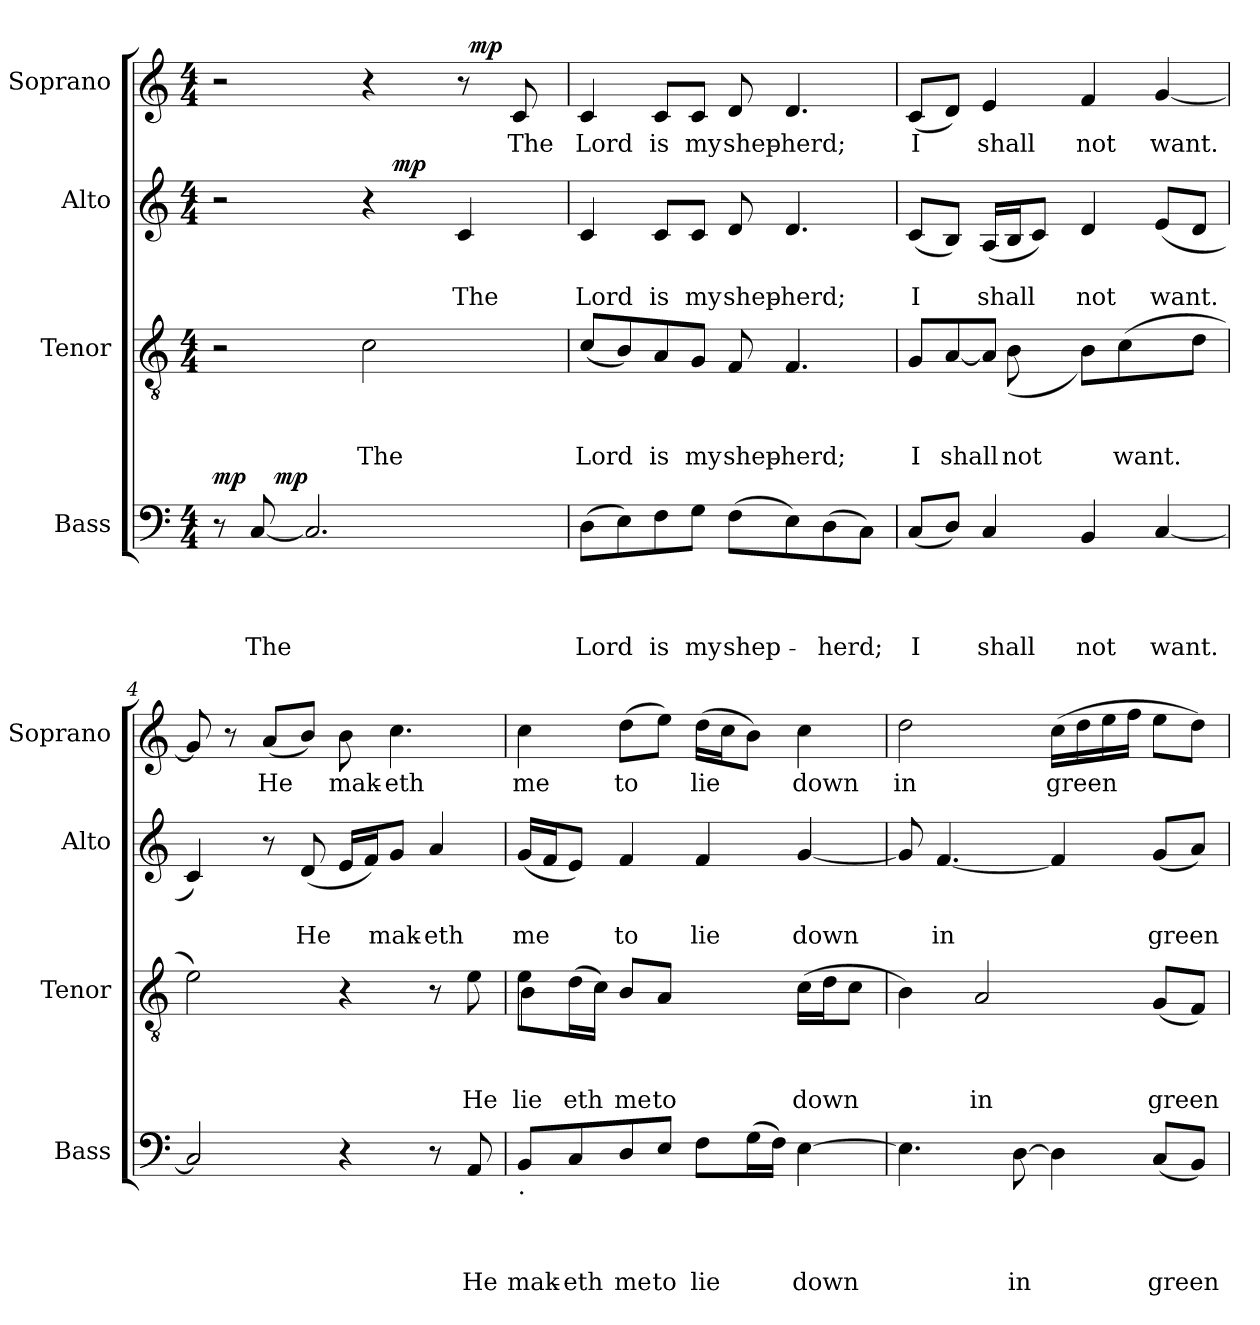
**kern	**text	**text	**text	**text	**dynam	**kern	**text	**text	**text	**kern	**text	**text	**dynam	**kern	**text	**dynam
*part4	*part4	*part4	*part4	*part4	*part4	*part3	*part3	*part3	*part3	*part2	*part2	*part2	*part2	*part1	*part1	*part1
*staff4	*staff4	*staff4	*staff4	*staff4	*staff4	*staff3	*staff3	*staff3	*staff3	*staff2	*staff2	*staff2	*staff2	*staff1	*staff1	*staff1
*I"Bass	*	*	*	*	*	*I"Tenor	*	*	*	*I"Alto	*	*	*	*I"Soprano	*	*
*I'Bass	*	*	*	*	*	*I'Tenor	*	*	*	*I'Alto	*	*	*	*I'Soprano	*	*
*clefF4	*	*	*	*	*	*clefGv2	*	*	*	*clefG2	*	*	*	*clefG2	*	*
*k[]	*	*	*	*	*	*k[]	*	*	*	*k[]	*	*	*	*k[]	*	*
*C:	*	*	*	*	*	*C:	*	*	*	*C:	*	*	*	*C:	*	*
*M4/4	*	*	*	*	*	*M4/4	*	*	*	*M4/4	*	*	*	*M4/4	*	*
=1	=1	=1	=1	=1	=1	=1	=1	=1	=1	=1	=1	=1	=1	=1	=1	=1
!	!	!	!	!	!	!	!	!	!	!	!	!	!	!LO:TX:a:t=Grave in slow	!	!
!	!	!	!	!	!LO:DY:b	!	!	!	!	!	!	!	!	!	!	!
*^	*	*	*	*	*	*	*	*	*	*^	*	*	*	*^	*	*
8r	8.ryy	.	.	.	.	mp	2r	.	.	.	2r	2ryy	.	.	.	2r	3%2ryy	.	.
!	!	!	!	!	!LO:LY:b	!	!	!	!	!	!	!	!	!	!	!	!	!	!
[<8C/	.	.	.	.	The	.	.	.	.	.	.	.	.	.	.	.	.	.	.
!	!	!	!	!	!	!LO:DY:a	!	!	!	!	!	!	!	!	!	!	!	!	!
.	2ryy	.	.	.	.	mp	.	.	.	.	.	.	.	.	.	.	.	.	.
2.C/]	.	.	.	.	.	.	.	.	.	.	.	.	.	.	.	.	.	.	.
!	!	!	!	!	!	!	!	!	!	!LO:LY:b	!	!	!	!	!	!	!	!	!
.	.	.	.	.	.	.	2c\	.	.	The	4r	16.ryy	.	.	.	4r	.	.	.
!	!	!	!	!	!	!	!	!	!	!	!	!	!	!	!LO:DY:b	!	!	!	!
.	.	.	.	.	.	.	.	.	.	.	.	4ryy	.	.	mp	.	.	.	.
.	.	.	.	.	.	.	.	.	.	.	.	.	.	.	.	.	12ryy	.	.
.	4ryy	.	.	.	.	.	.	.	.	.	.	.	.	.	.	.	.	.	.
!	!	!	!	!	!	!	!	!	!	!	!	!	!	!LO:LY:b	!	!	!	!	!
.	.	.	.	.	.	.	.	.	.	.	4c/	.	.	The	.	8r	48ryy	.	.
!	!	!	!	!	!	!	!	!	!	!	!	!	!	!	!	!	!	!	!LO:DY:b
.	.	.	.	.	.	.	.	.	.	.	.	.	.	.	.	.	6ryy	.	mp
.	.	.	.	.	.	.	.	.	.	.	.	8ryy	.	.	.	.	.	.	.
!	!	!	!	!	!	!	!	!	!	!	!	!	!	!	!	!	!	!LO:LY:b	!
.	.	.	.	.	.	.	.	.	.	.	.	.	.	.	.	8c/	.	The	.
.	16ryy	.	.	.	.	.	.	.	.	.	.	.	.	.	.	.	24.ryy	.	.
.	.	.	.	.	.	.	.	.	.	.	.	32ryy	.	.	.	.	.	.	.
=2	=2	=2	=2	=2	=2	=2	=2	=2	=2	=2	=2	=2	=2	=2	=2	=2	=2	=2	=2
!	!	!	!	!	!LO:LY:b	!	!	!	!	!LO:LY:b	!	!	!	!LO:LY:b	!	!	!	!LO:LY:b	!
*	*	*	*	*	*	*	*	*	*	*	*v	*v	*	*	*	*	*	*	*
*v	*v	*	*	*	*	*	*	*	*	*	*	*	*	*	*v	*v	*	*
(>8D\L	.	.	.	Lord	.	(<8c/L	.	.	Lord	4c/	.	Lord	.	4c/	Lord	.
8E\)	.	.	.	.	.	8B/)	.	.	.	.	.	.	.	.	.	.
!	!	!	!	!LO:LY:b:rj	!	!	!	!	!LO:LY:b	!	!	!LO:LY:b	!	!	!LO:LY:b	!
8F\	.	.	.	is	.	8A/	.	.	is	8c/L	.	is	.	8c/L	is	.
!	!	!	!	!LO:LY:b	!	!	!	!	!LO:LY:b	!	!	!LO:LY:b	!	!	!LO:LY:b	!
8G\J	.	.	.	my	.	8G/J	.	.	my	8c/J	.	my	.	8c/J	my	.
!	!	!	!	!LO:LY:b	!	!	!	!	!LO:LY:b	!	!	!LO:LY:b	!	!	!LO:LY:b	!
(>8F\L	.	.	.	shep-	.	8F/	.	.	shep-	8d/	.	shep-	.	8d/	shep-	.
!	!	!	!	!	!	!	!	!	!LO:LY:b	!	!	!LO:LY:b	!	!	!LO:LY:b	!
8E\)	.	.	.	.	.	4.F/	.	.	-herd;	4.d/	.	-herd;	.	4.d/	-herd;	.
!	!	!	!	!LO:LY:b	!	!	!	!	!	!	!	!	!	!	!	!
(>8D\	.	.	.	-herd;	.	.	.	.	.	.	.	.	.	.	.	.
8C\J)	.	.	.	.	.	.	.	.	.	.	.	.	.	.	.	.
=3	=3	=3	=3	=3	=3	=3	=3	=3	=3	=3	=3	=3	=3	=3	=3	=3
!	!	!	!	!LO:LY:b:rj	!	!	!	!	!LO:LY:b:rj	!	!	!LO:LY:b:rj	!	!	!LO:LY:b:rj	!
*	*	*	*	*	*	*^	*	*	*	*	*	*	*	*	*	*
(<8C/L	.	.	.	I	.	8G/L	4ryy	.	.	I	(<8c/L	.	I	.	(<8c</L	I	.
!	!	!	!	!	!	!	!	!	!	!LO:LY:b	!	!	!	!	!	!	!
8D/J)	.	.	.	.	.	[<8A/	.	.	.	shall	8B/J)	.	.	.	8d/J)	.	.
!	!	!	!	!LO:LY:b	!	!	!	!	!	!	!	!	!LO:LY:b	!	!	!LO:LY:b	!
4C/	.	.	.	shall	.	8A/J]	16ryy	.	.	.	(<16A/LL	.	shall	.	4e/	shall	.
!	!	!	!	!	!	!	!	!	!	!LO:LY:b	!	!	!	!	!	!	!
.	.	.	.	.	.	.	(<8B\	.	.	not	16B/J	.	.	.	.	.	.
.	.	.	.	.	.	2ryy	.	.	.	.	8c/J)	.	.	.	.	.	.
.	.	.	.	.	.	.	16ryy	.	.	.	.	.	.	.	.	.	.
!	!	!	!	!LO:LY:b	!	!	!	!	!	!	!	!	!LO:LY:b	!	!	!LO:LY:b	!
4BB/	.	.	.	not	.	.	8B\L)	.	.	.	4d/	.	not	.	4f/	not	.
!	!	!	!	!	!	!	!	!	!	!LO:LY:b	!	!	!	!	!	!	!
.	.	.	.	.	.	.	(>8c\	.	.	want.	.	.	.	.	.	.	.
!	!	!	!	!LO:LY:b	!	!	!	!	!	!	!	!	!LO:LY:b	!	!	!LO:LY:b	!
[<4C/	.	.	.	want.	.	.	8ryy	.	.	.	(<8e/L	.	want.	.	[<4g/	want.	.
.	.	.	.	.	.	8ryy	8d\J	.	.	.	8d/J	.	.	.	.	.	.
*	*	*	*	*	*	*v	*v	*	*	*	*	*	*	*	*	*	*
=4	=4	=4	=4	=4	=4	=4	=4	=4	=4	=4	=4	=4	=4	=4	=4	=4
2C/]	.	.	.	.	.	2e\)	.	.	.	4c/)	.	.	.	8g</]	.	.
.	.	.	.	.	.	.	.	.	.	.	.	.	.	8r	.	.
!	!	!	!	!	!	!	!	!	!	!	!	!	!	!	!LO:LY:b	!
.	.	.	.	.	.	.	.	.	.	8r	.	.	.	(<8a/L	He	.
!	!	!	!	!	!	!	!	!	!	!	!	!LO:LY:b	!	!	!	!
.	.	.	.	.	.	.	.	.	.	(<8d/	.	He	.	8b/J)	.	.
!	!	!	!	!	!	!	!	!	!	!	!	!	!	!	!LO:LY:b	!
4r	.	.	.	.	.	4r	.	.	.	16e/LL	.	.	.	8b\	mak-	.
.	.	.	.	.	.	.	.	.	.	16f/J)	.	.	.	.	.	.
!	!	!	!	!	!	!	!	!	!	!	!	!LO:LY:b	!	!	!LO:LY:b	!
.	.	.	.	.	.	.	.	.	.	8g/J	.	mak-	.	4.cc\	-eth	.
!	!	!	!	!	!	!	!	!	!	!	!	!LO:LY:b	!	!	!	!
8r	.	.	.	.	.	8r	.	.	.	4a/	.	-eth	.	.	.	.
!	!	!	!	!LO:LY:b	!	!	!	!	!LO:LY:b	!	!	!	!	!	!	!
8AA/	.	.	.	He	.	8e\	.	.	He	.	.	.	.	.	.	.
!!LO:LB:g=z
=5	=5	=5	=5	=5	=5	=5	=5	=5	=5	=5	=5	=5	=5	=5	=5	=5
!LO:TX:b:t=.	!	!	!	!	!	!	!	!	!	!	!	!	!	!	!	!
!	!	!	!	!LO:LY:b	!	!	!	!	!LO:LY:b	!	!	!	!	!	!	!
*	*	*	*	*	*	*^	*	*	*	*	*	*	*	*	*	*
!	!	!	!	!	!	!	!	!	!	!LO:LY:b:rj	!	!	!LO:LY:b	!	!	!LO:LY:b	!
8BB/L	.	.	.	mak-	.	8e\L	4B\	.	.	lie	(<16g/LL	.	me	.	4cc\	me	.
.	.	.	.	.	.	.	.	.	.	.	16f/J	.	.	.	.	.	.
!	!	!	!	!LO:LY:b	!	!	!	!	!	!LO:LY:b	!	!	!	!	!	!	!
8C/	.	.	.	-eth	.	(>16d\L	.	.	.	-eth	8e/J)	.	.	.	.	.	.
.	.	.	.	.	.	16c\JJ)	.	.	.	.	.	.	.	.	.	.	.
!	!	!	!	!LO:LY:b	!	!	!	!	!	!LO:LY:b	!	!	!LO:LY:b	!	!	!LO:LY:b	!
8D/	.	.	.	me	.	8B/L	2ryy	.	.	me	4f/	.	to	.	(>8dd\L	to	.
!	!	!	!	!LO:LY:b	!	!	!	!	!	!LO:LY:b:rj	!	!	!	!	!	!	!
8E/J	.	.	.	to	.	8A/J	.	.	.	to	.	.	.	.	8ee\J)	.	.
!	!	!	!	!LO:LY:b	!	!	!	!	!	!	!	!	!LO:LY:b	!	!	!LO:LY:b	!
8F\L	.	.	.	lie	.	2ryy	.	.	.	.	4f/	.	lie	.	(>16dd\LL	lie	.
.	.	.	.	.	.	.	.	.	.	.	.	.	.	.	16cc\J	.	.
(>16G\L	.	.	.	.	.	.	.	.	.	.	.	.	.	.	8b\J)	.	.
16F\JJ)	.	.	.	.	.	.	.	.	.	.	.	.	.	.	.	.	.
!	!	!	!	!LO:LY:b	!	!	!	!	!	!LO:LY:b	!	!	!LO:LY:b	!	!	!LO:LY:b	!
[>4E\	.	.	.	down	.	.	(>16c\LL	.	.	down	[<4g/	.	down	.	4cc\	down	.
.	.	.	.	.	.	.	16d\J	.	.	.	.	.	.	.	.	.	.
.	.	.	.	.	.	.	8c\J	.	.	.	.	.	.	.	.	.	.
=6	=6	=6	=6	=6	=6	=6	=6	=6	=6	=6	=6	=6	=6	=6	=6	=6	=6
!	!	!	!	!	!	!	!	!	!	!	!	!	!	!	!	!LO:LY:b	!
*	*	*	*	*	*	*v	*v	*	*	*	*	*	*	*	*	*	*
4.E\]	.	.	.	.	.	4B\)	.	.	.	8g/]	.	.	.	2dd>\	in	.
!	!	!	!	!	!	!	!	!	!	!	!	!LO:LY:b	!	!	!	!
.	.	.	.	.	.	.	.	.	.	[<4.f/	.	in	.	.	.	.
!	!	!	!	!	!	!	!	!	!LO:LY:b	!	!	!	!	!	!	!
.	.	.	.	.	.	2A/	.	.	in	.	.	.	.	.	.	.
!	!	!	!	!LO:LY:b	!	!	!	!	!	!	!	!	!	!	!	!
[>8D\	.	.	.	in	.	.	.	.	.	.	.	.	.	.	.	.
!	!	!	!	!	!	!	!	!	!	!	!	!	!	!	!LO:LY:b	!
4D\]	.	.	.	.	.	.	.	.	.	4f/]	.	.	.	(>16cc\LL	green	.
.	.	.	.	.	.	.	.	.	.	.	.	.	.	16dd\	.	.
.	.	.	.	.	.	.	.	.	.	.	.	.	.	16ee\	.	.
.	.	.	.	.	.	.	.	.	.	.	.	.	.	16ff\JJ	.	.
!	!	!	!	!LO:LY:b	!	!	!	!	!LO:LY:b	!	!	!LO:LY:b	!	!	!	!
(<8C/L	.	.	.	green	.	(<8G/L	.	.	green	(<8g/L	.	green	.	8ee\L	.	.
8BB/J)	.	.	.	.	.	8F/J)	.	.	.	8a/J)	.	.	.	8dd\J)	.	.
=	=	=	=	=	=	=	=	=	=	=	=	=	=	=	=	=
*-	*-	*-	*-	*-	*-	*-	*-	*-	*-	*-	*-	*-	*-	*-	*-	*-
